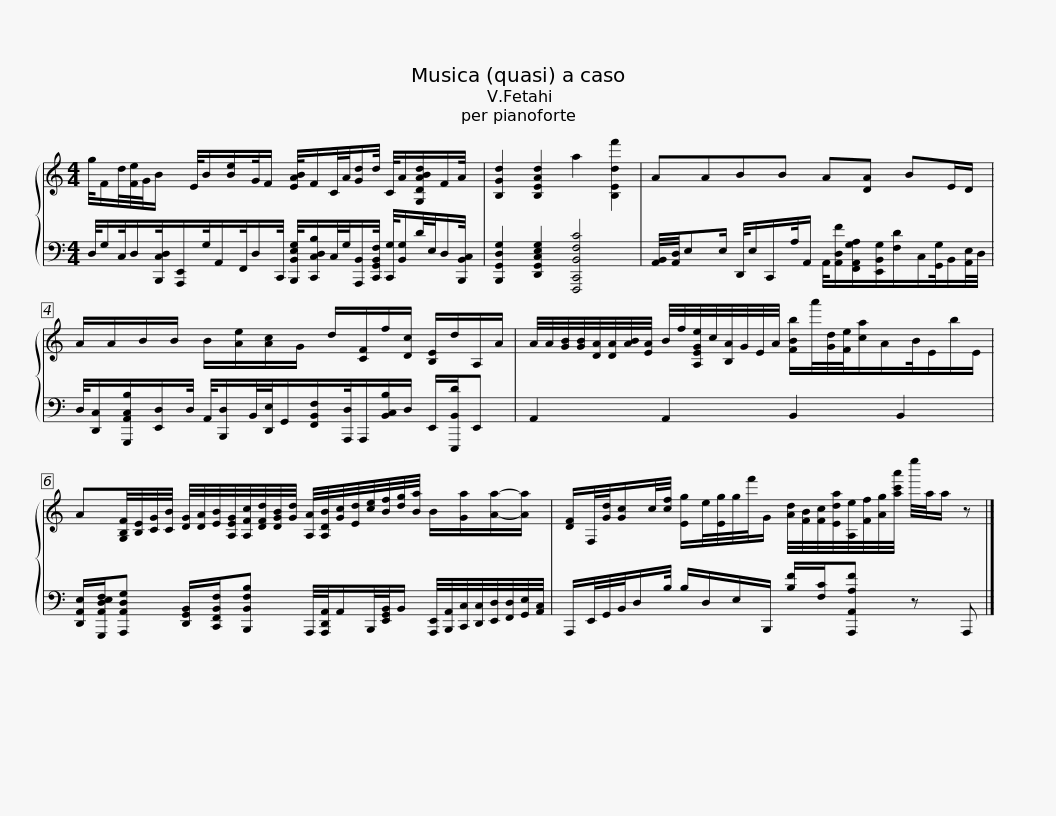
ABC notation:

X:1
%%score { 1 | 2 }
L:1/8
M:4/4
I:linebreak $
K:C
V:1 treble
V:2 bass
V:1
 g/4F/d/4[Fe]/4G/4B/ E/4B/[Be]/G/4F/ [EAB]/4F/C/4A/4[Gd]/d/4 C/4A/[G,DABd]/F/A/4 | [B,Gd]2 [B,EAd]2 a2 [B,Edf']2 |$ AABB A[DA] BE/D/ | A/A/B/B/ B/[Ae]/[Ac]/G/ d/[CF]/f/[Dc]/ [B,E]/d/A,/A/ |$ A/4A/4[GB]/4[GB]/4[DA]/4[DA]/4[AB]/4[EA]/4 B/4f/4[A,EGe]/4c/4[B,A]/4G/4E/4A/4 [FBb]/a'/4[Gd]/4[Fe]/4[ca]/A/B/4E/b/E/ |$ %5
 A[G,B,F]/4[B,E]/4[CG]/4[CB]/4 [DG]/4[DA]/4[EB]/4[A,EG]/4[A,Fc]/4[DFd]/4[DGB]/4[Gd]/4 [A,A]/4[A,DB]/4[Gc]/4[Ed]/4[ce]/4[Bf]/4[dg]/4[Ba]/4 B/[Ga]/[Aa]/-[Aa]/ |$ [DF]/F,/4[Gd]/4[Gc]/c/4[cf]/4 [Eg]/e/4[Eg]/4g/4f'/4G/ [Ad]/4[FB]/4[Fc]/4[Eda]/4[A,e]/4[Ff]/4[Ag]/4[ac'a']/4 e''/4a/4a/ z |] %7
V:2
 D,/4G,/C,/4D,/[B,,,C,D,]/4[A,,,E,,]/G,/4A,,/F,,/4D,/C,,/4 [B,,,B,,E,G,]/4[C,,C,D,B,]/C,/4G,/4[A,,,B,,]/[C,,G,,B,,F,]/4 [C,,G,]/4[B,,G,]/D/4E,/4D,/[B,,,B,,C,]/4 | [B,,,G,,D,G,]2 [D,,G,,C,E,G,]2 [F,,,C,,B,,F,C]4 |$ [A,,B,,]/4[A,,D,]/4E,E,/ D,,/4E,/C,,/A,/4A,,/ A,,/4[A,,D,F]/[F,,A,,G,A,]/[E,,B,,G,]/[F,D]/C,/[G,,G,]/4B,,/[A,,E,]/4D,/4 | D,/4[D,,C,]/[G,,,A,,C,B,]/[E,,D,]/D,/4 A,,/4[B,,,D,]/B,,/4[D,,E,]/4G,,/[F,,B,,F,]/[A,,,D,]/4A,,,/[B,,C,B,]/D,/ E,,/[E,,,B,,D]/E,, |$ A,,2 A,,2 B,,2 B,,2 |$ %5
 [D,,A,,E,]/[G,,,A,,D,E,F,]/[A,,,A,,D,G,] [D,,G,,B,,]/[C,,F,,B,,F,]/[B,,,B,,F,B,] A,,,/4[A,,,D,,A,,]/4A,,/B,,,/4[E,,G,,B,,]/4B,,/ [A,,,E,,]/4[B,,,A,,]/4[C,,C,]/4[D,,C,]/4[E,,D,]/4[F,,D,]/4[G,,E,]/4[A,,C,]/4 |$ A,,,/E,,/4G,,/4B,,/4D,/B,/4 B,/D,/E,/B,,,/ [B,F]/[F,C]/[A,,,A,,A,F] z A,,, |] %7
